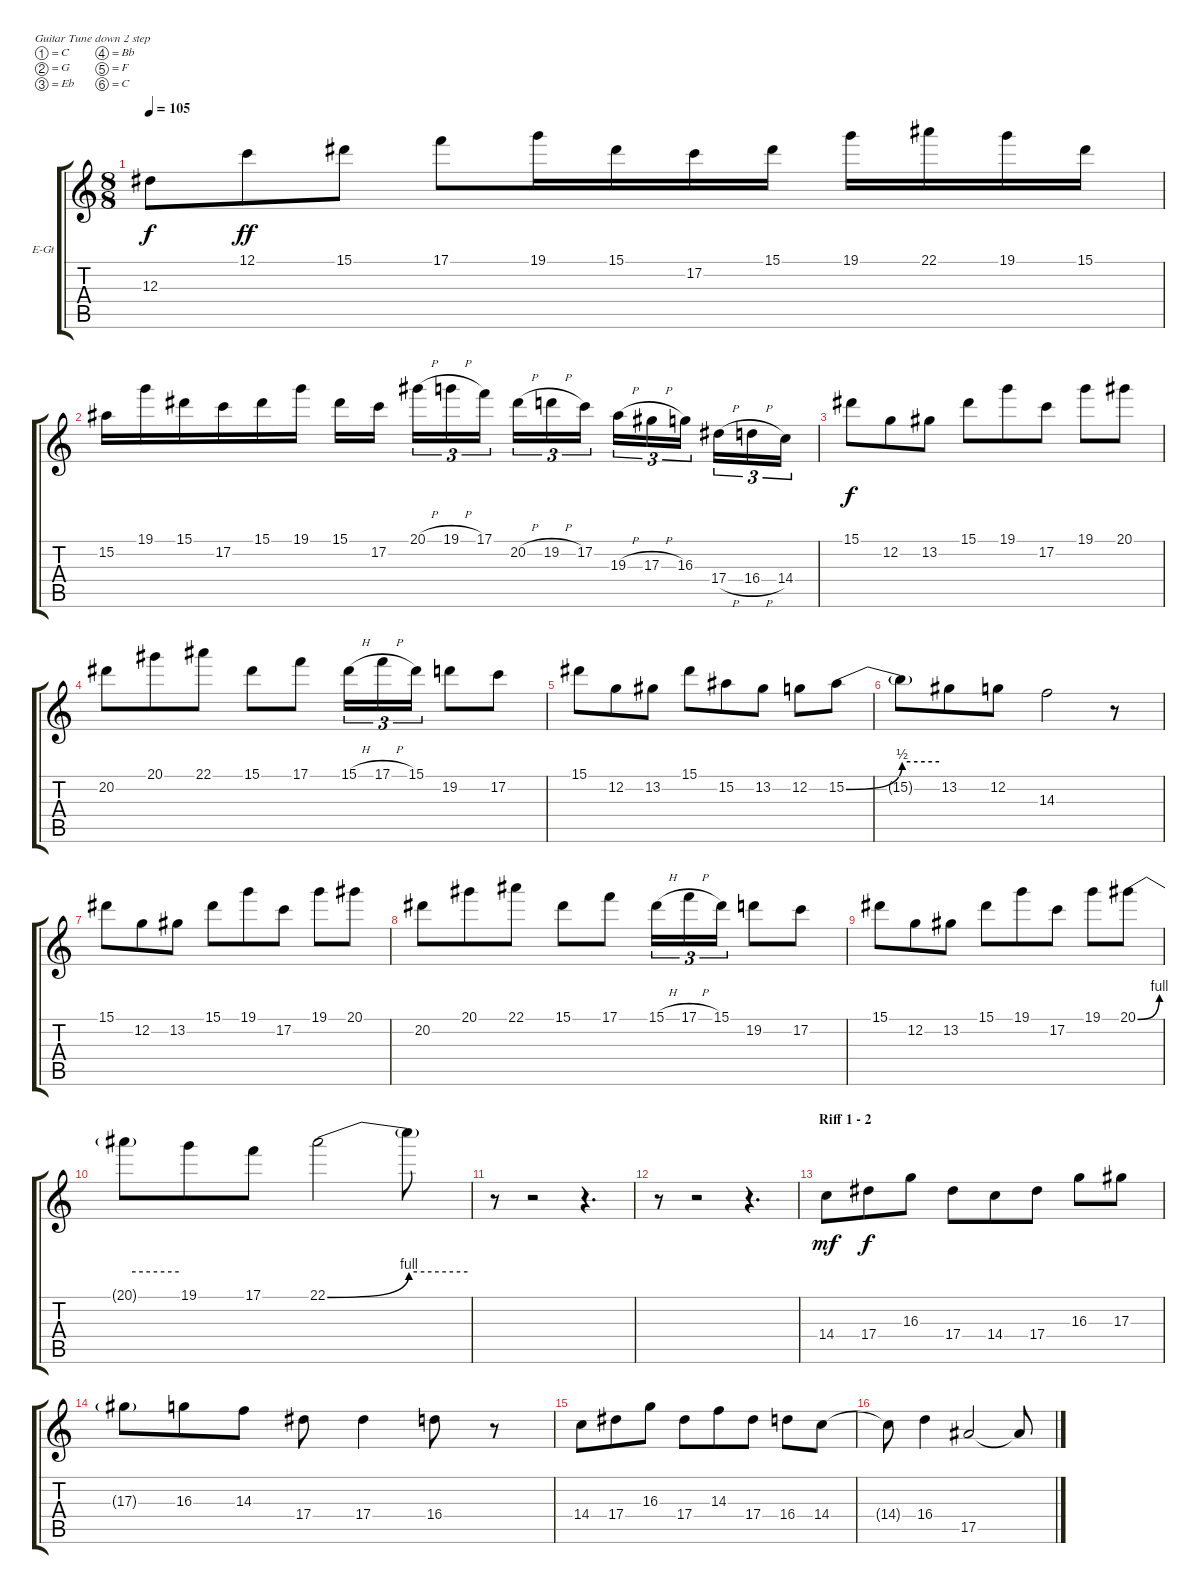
\bracketExtendMode groupsimilarinstruments
\firstSystemTrackNameOrientation horizontal
\otherSystemsTrackNameOrientation horizontal
\track ("Guitar 1" "E-Gt") {solo instrument distortionguitar}
\staff {score tabs}
\tuning (C4 G3 Eb3 Bb2 F2 C2)
\ts (8 8)
\tempo 105
\clef g2
\ks c
12.3{t}.8{dy f} 12.1.8{dy ff} 15.1.8 17.1.8 19.1.16 15.1.16 17.2.16 15.1.16 19.1.16 22.1.16 19.1.16 15.1.16 |
15.2.16 19.1.16 15.1.16 17.2.16 15.1.16 19.1.16 15.1.16 17.2.16 20.1{h}.16{tu (3 2)} 19.1{h}.16{tu (3 2)} 17.1.16{tu (3 2)} 20.2{h}.16{tu (3 2)} 19.2{h}.16{tu (3 2)} 17.2.16{tu (3 2)} 19.3{h}.16{tu (3 2)} 17.3{h}.16{tu (3 2)} 16.3.16{tu (3 2)} 17.4{h}.16{tu (3 2)} 16.4{h}.16{tu (3 2)} 14.4.16{tu (3 2)} |
15.1.8{dy f} 12.2.8 13.2.8 15.1.8 19.1.8 17.2.8 19.1.8 20.1.8 |
20.2.8 20.1.8 22.1.8 15.1.8 17.1.8 15.1{h}.16{tu (3 2)} 17.1{h}.16{tu (3 2)} 15.1.16{tu (3 2)} 19.2.8 17.2.8 |
15.1.8 12.2.8 13.2.8 15.1.8 15.2.8 13.2.8 12.2.8 15.2{be (bend 0 0 60 2)}.8 |
15.2{be (hold 0 2 60 2) t}.8 13.2.8 12.2.8 14.3.2 r.8 |
15.1.8 12.2.8 13.2.8 15.1.8 19.1.8 17.2.8 19.1.8 20.1.8 |
20.2.8 20.1.8 22.1.8 15.1.8 17.1.8 15.1{h}.16{tu (3 2)} 17.1{h}.16{tu (3 2)} 15.1.16{tu (3 2)} 19.2.8 17.2.8 |
15.1.8 12.2.8 13.2.8 15.1.8 19.1.8 17.2.8 19.1.8 20.1{be (bend 0 0 60 4)}.8 |
20.1{be (hold 0 4 60 4) t}.8 19.1.8 17.1.8 22.1{be (bend 0 0 60 4)}.2 22.1{be (hold 0 4 60 4) t}.8 |
r.8 r.2 r.4{d} |
r.8 r.2 r.4{d} |
\section ("" "Riff 1 - 2")
14.4.8{dy mf} 17.4.8{dy f} 16.3.8 17.4.8 14.4.8 17.4.8 16.3.8 17.3.8 |
17.3{g}.8 16.3.8 14.3.8 17.4.8 17.4.4 16.4.8 r.8 |
14.4.8 17.4.8 16.3.8 17.4.8 14.3.8 17.4.8 16.4.8 14.4.8 |
14.4{t}.8 16.4.4 17.5.2 17.5{t}.8
